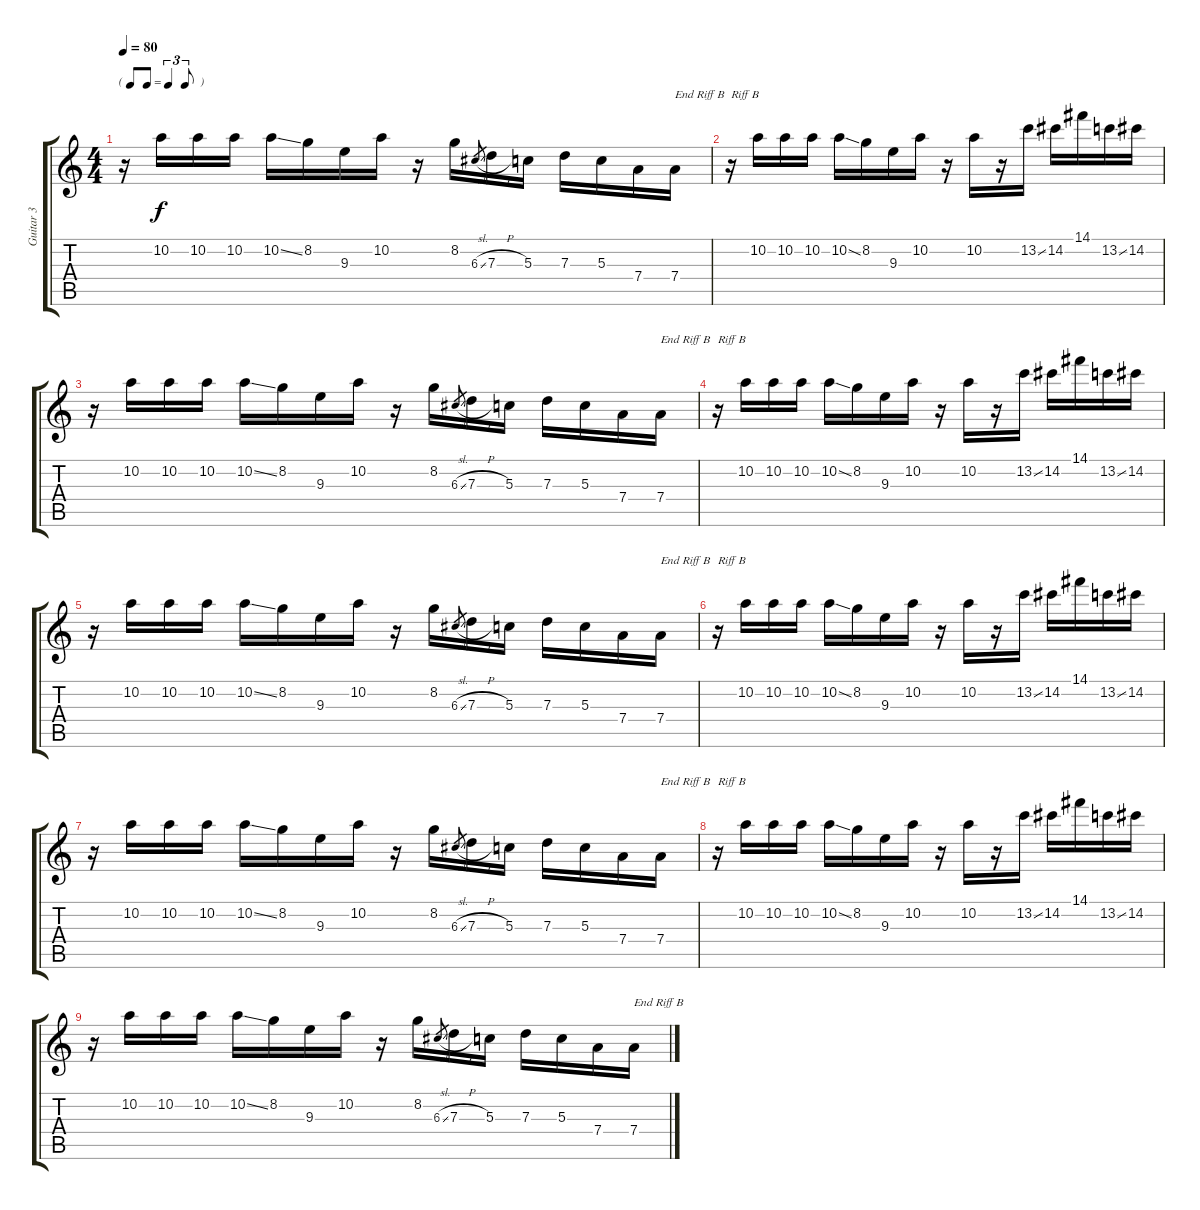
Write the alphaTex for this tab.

\track ("Guitar 3" "Guitar 3") {instrument electricguitarclean}
\staff {score tabs}
\tuning (E4 B3 G3 D3 A2 E2) {hide}
\ts (4 4)
\tf triplet8th
\tempo 80
\clef g2
\ks c
r.16{dy f} 10.2.16 10.2.16 10.2.16 10.2{ss}.16 8.2.16 9.3.16 10.2.16 r.16 8.2.16 6.3{sl}.8{gr} 7.3{h}.16 5.3.16 7.3.16 5.3.16 7.4.16 7.4.16{txt "End Riff B"} |
r.16{txt "Riff B"} 10.2.16 10.2.16 10.2.16 10.2{ss}.16 8.2.16 9.3.16 10.2.16 r.16 10.2.16 r.16 13.2{ss}.16 14.2.16 14.1.16 13.2{ss}.16 14.2.16 |
r.16 10.2.16 10.2.16 10.2.16 10.2{ss}.16 8.2.16 9.3.16 10.2.16 r.16 8.2.16 6.3{sl}.8{gr} 7.3{h}.16 5.3.16 7.3.16 5.3.16 7.4.16 7.4.16{txt "End Riff B"} |
r.16{txt "Riff B"} 10.2.16 10.2.16 10.2.16 10.2{ss}.16 8.2.16 9.3.16 10.2.16 r.16 10.2.16 r.16 13.2{ss}.16 14.2.16 14.1.16 13.2{ss}.16 14.2.16 |
r.16 10.2.16 10.2.16 10.2.16 10.2{ss}.16 8.2.16 9.3.16 10.2.16 r.16 8.2.16 6.3{sl}.8{gr} 7.3{h}.16 5.3.16 7.3.16 5.3.16 7.4.16 7.4.16{txt "End Riff B"} |
r.16{txt "Riff B"} 10.2.16 10.2.16 10.2.16 10.2{ss}.16 8.2.16 9.3.16 10.2.16 r.16 10.2.16 r.16 13.2{ss}.16 14.2.16 14.1.16 13.2{ss}.16 14.2.16 |
r.16 10.2.16 10.2.16 10.2.16 10.2{ss}.16 8.2.16 9.3.16 10.2.16 r.16 8.2.16 6.3{sl}.8{gr} 7.3{h}.16 5.3.16 7.3.16 5.3.16 7.4.16 7.4.16{txt "End Riff B"} |
r.16{txt "Riff B"} 10.2.16 10.2.16 10.2.16 10.2{ss}.16 8.2.16 9.3.16 10.2.16 r.16 10.2.16 r.16 13.2{ss}.16 14.2.16 14.1.16 13.2{ss}.16 14.2.16 |
r.16 10.2.16 10.2.16 10.2.16 10.2{ss}.16 8.2.16 9.3.16 10.2.16 r.16 8.2.16 6.3{sl}.8{gr} 7.3{h}.16 5.3.16 7.3.16 5.3.16 7.4.16 7.4.16{txt "End Riff B"}
